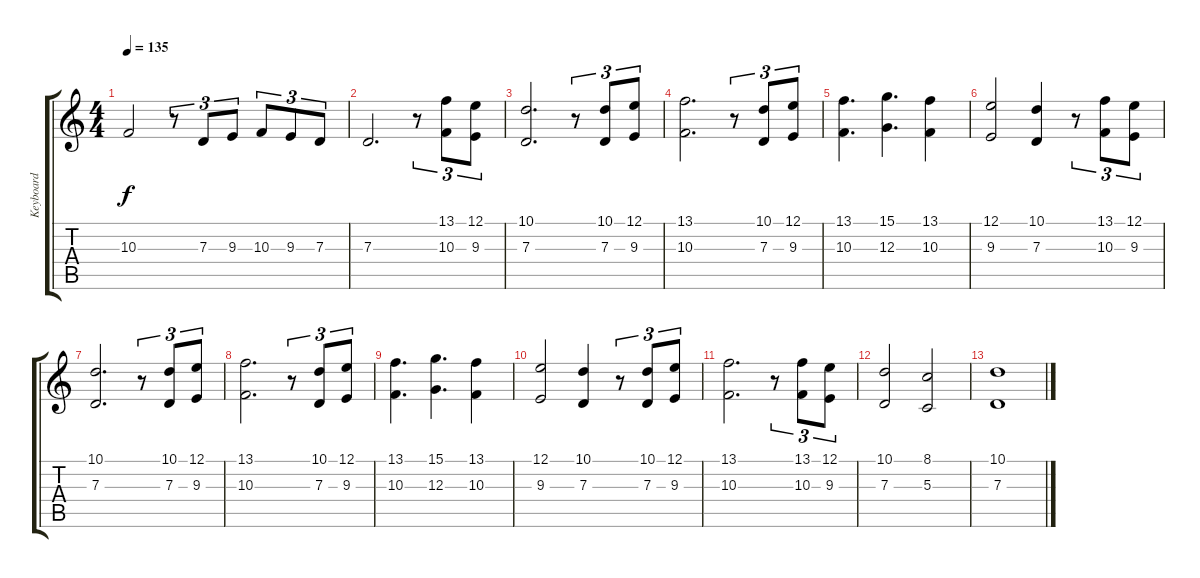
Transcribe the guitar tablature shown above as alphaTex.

\track ("Keyboard" "Keyboard") {instrument harpsichord}
\staff {score tabs}
\tuning (E4 B3 G3 D3 A2 E2) {hide}
\ts (4 4)
\tempo 135
\clef g2
\ks c
10.3.2{dy f} r.8{tu (3 2)} 7.3.8{tu (3 2)} 9.3.8{tu (3 2)} 10.3.8{tu (3 2)} 9.3.8{tu (3 2)} 7.3.8{tu (3 2)} |
7.3.2{d} r.8{tu (3 2)} (13.1 10.3).8{tu (3 2) volume 12} (12.1 9.3).8{tu (3 2)} |
(10.1 7.3).2{d} r.8{tu (3 2)} (10.1 7.3).8{tu (3 2)} (12.1 9.3).8{tu (3 2)} |
(13.1 10.3).2{d} r.8{tu (3 2)} (10.1 7.3).8{tu (3 2)} (12.1 9.3).8{tu (3 2)} |
(13.1 10.3).4{d} (15.1 12.3).4{d} (13.1 10.3).4 |
(12.1 9.3).2 (10.1 7.3).4 r.8{tu (3 2)} (13.1 10.3).8{tu (3 2)} (12.1 9.3).8{tu (3 2)} |
(10.1 7.3).2{d} r.8{tu (3 2)} (10.1 7.3).8{tu (3 2)} (12.1 9.3).8{tu (3 2)} |
(13.1 10.3).2{d} r.8{tu (3 2)} (10.1 7.3).8{tu (3 2)} (12.1 9.3).8{tu (3 2)} |
(13.1 10.3).4{d} (15.1 12.3).4{d} (13.1 10.3).4 |
(12.1 9.3).2 (10.1 7.3).4 r.8{tu (3 2)} (10.1 7.3).8{tu (3 2)} (12.1 9.3).8{tu (3 2)} |
(13.1 10.3).2{d} r.8{tu (3 2)} (13.1 10.3).8{tu (3 2)} (12.1 9.3).8{tu (3 2)} |
(10.1 7.3).2 (8.1 5.3).2 |
(10.1 7.3).1
